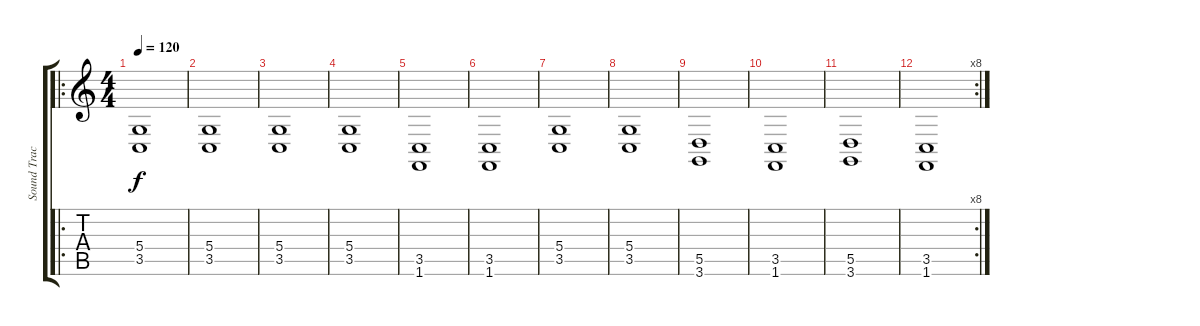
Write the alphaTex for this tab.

\track ("Sound Track" "Sound Trac") {instrument pad6metallic}
\staff {score tabs}
\tuning (E4 B3 G3 D3 A2 E2) {hide}
\ro
\ts (4 4)
\tempo 120
\clef g2
\ks c
(5.4 3.5).1{dy f instrument pad6metallic} |
(5.4 3.5).1 |
(5.4 3.5).1 |
(5.4 3.5).1 |
(3.5 1.6).1 |
(3.5 1.6).1 |
(5.4 3.5).1 |
(5.4 3.5).1 |
(5.5 3.6).1 |
(3.5 1.6).1 |
(5.5 3.6).1 |
\rc 8
(3.5 1.6).1
